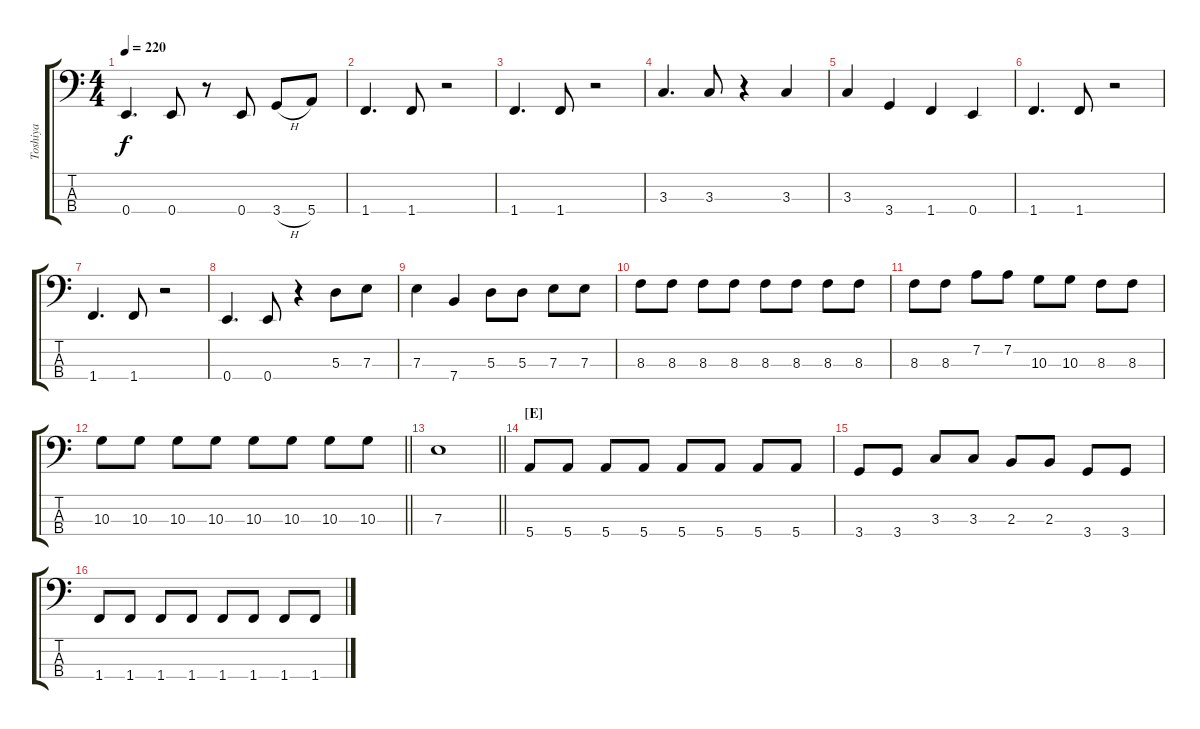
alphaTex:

\track ("Toshiya" "Toshiya") {instrument electricbasspick}
\staff {score tabs}
\tuning (G2 D2 A1 E1) {hide}
\ts (4 4)
\tempo 220
\clef f4
\ks c
0.4.4{d dy f} 0.4.8 r.8 0.4.8 3.4{h}.8 5.4.8 |
1.4.4{d} 1.4.8 r.2 |
1.4.4{d} 1.4.8 r.2 |
3.3.4{d} 3.3.8 r.4 3.3.4 |
3.3.4 3.4.4 1.4.4 0.4.4 |
1.4.4{d} 1.4.8 r.2 |
1.4.4{d} 1.4.8 r.2 |
0.4.4{d} 0.4.8 r.4 5.3.8 7.3.8 |
7.3.4 7.4.4 5.3.8 5.3.8 7.3.8 7.3.8 |
8.3.8 8.3.8 8.3.8 8.3.8 8.3.8 8.3.8 8.3.8 8.3.8 |
8.3.8 8.3.8 7.2.8 7.2.8 10.3.8 10.3.8 8.3.8 8.3.8 |
\barLineRight lightlight
10.3.8 10.3.8 10.3.8 10.3.8 10.3.8 10.3.8 10.3.8 10.3.8 |
\barLineRight lightlight
7.3.1 |
\section ("" "[E]")
5.4.8 5.4.8 5.4.8 5.4.8 5.4.8 5.4.8 5.4.8 5.4.8 |
3.4.8 3.4.8 3.3.8 3.3.8 2.3.8 2.3.8 3.4.8 3.4.8 |
1.4.8 1.4.8 1.4.8 1.4.8 1.4.8 1.4.8 1.4.8 1.4.8
